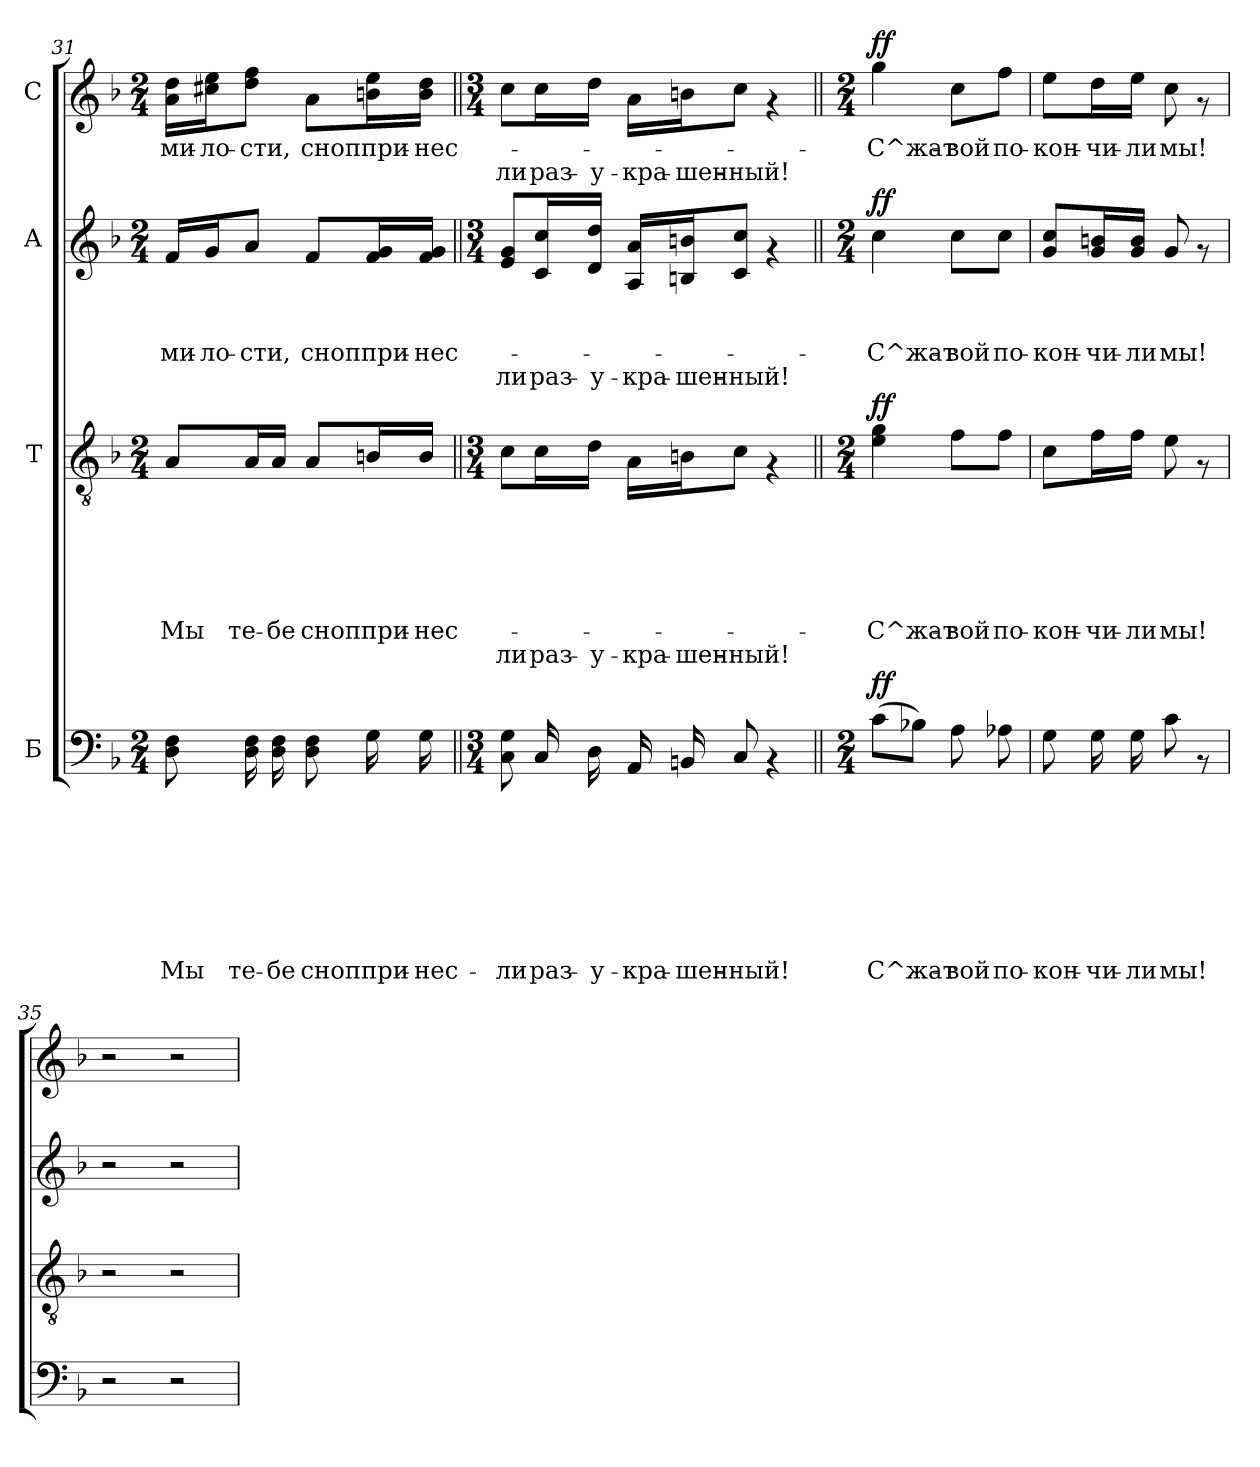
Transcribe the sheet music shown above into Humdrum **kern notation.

**kern	**text	**text	**text	**text	**text	**text	**text	**text	**dynam	**kern	**text	**text	**text	**text	**text	**text	**text	**dynam	**kern	**text	**text	**text	**text	**dynam	**kern	**text	**text	**dynam
*part4	*part4	*part4	*part4	*part4	*part4	*part4	*part4	*part4	*part4	*part3	*part3	*part3	*part3	*part3	*part3	*part3	*part3	*part3	*part2	*part2	*part2	*part2	*part2	*part2	*part1	*part1	*part1	*part1
*staff4	*staff4	*staff4	*staff4	*staff4	*staff4	*staff4	*staff4	*staff4	*staff4	*staff3	*staff3	*staff3	*staff3	*staff3	*staff3	*staff3	*staff3	*staff3	*staff2	*staff2	*staff2	*staff2	*staff2	*staff2	*staff1	*staff1	*staff1	*staff1
*I"Б	*	*	*	*	*	*	*	*	*	*I"Т	*	*	*	*	*	*	*	*	*I"А	*	*	*	*	*	*I"С	*	*	*
*clefF4	*	*	*	*	*	*	*	*	*	*clefGv2	*	*	*	*	*	*	*	*	*clefG2	*	*	*	*	*	*clefG2	*	*	*
*k[b-]	*	*	*	*	*	*	*	*	*	*k[b-]	*	*	*	*	*	*	*	*	*k[b-]	*	*	*	*	*	*k[b-]	*	*	*
*F:	*	*	*	*	*	*	*	*	*	*F:	*	*	*	*	*	*	*	*	*F:	*	*	*	*	*	*F:	*	*	*
*M2/4	*	*	*	*	*	*	*	*	*	*M2/4	*	*	*	*	*	*	*	*	*M2/4	*	*	*	*	*	*M2/4	*	*	*
=31	=31	=31	=31	=31	=31	=31	=31	=31	=31	=31	=31	=31	=31	=31	=31	=31	=31	=31	=31	=31	=31	=31	=31	=31	=31	=31	=31	=31
!	!	!	!	!	!	!	!	!LO:LY:b	!	!	!	!	!	!	!	!LO:LY:b	!	!	!	!	!	!LO:LY:b	!	!	!	!LO:LY:b	!	!
8D\ 8F\	.	.	.	.	.	.	.	Мы	.	8A/L	.	.	.	.	.	Мы	.	.	16f/LL	.	.	ми-	.	.	16a\ 16dd\LL	ми-	.	.
!	!	!	!	!	!	!	!	!	!	!	!	!	!	!	!	!	!	!	!	!	!	!LO:LY:b	!	!	!	!LO:LY:b	!	!
.	.	.	.	.	.	.	.	.	.	.	.	.	.	.	.	.	.	.	16g/J	.	.	-ло-	.	.	16cc#X\ 16ee\J	-ло-	.	.
!	!	!	!	!	!	!	!	!LO:LY:b	!	!	!	!	!	!	!	!LO:LY:b	!	!	!	!	!	!LO:LY:b	!	!	!	!LO:LY:b	!	!
16D\ 16F\	.	.	.	.	.	.	.	те-	.	16A/L	.	.	.	.	.	те-	.	.	8a/J	.	.	-сти,	.	.	8dd\ 8ff\J	-сти,	.	.
!	!	!	!	!	!	!	!	!LO:LY:b	!	!	!	!	!	!	!	!LO:LY:b	!	!	!	!	!	!	!	!	!	!	!	!
16D\ 16F\	.	.	.	.	.	.	.	-бе	.	16A/JJ	.	.	.	.	.	-бе	.	.	.	.	.	.	.	.	.	.	.	.
!	!	!	!	!	!	!	!	!LO:LY:b	!	!	!	!	!	!	!	!LO:LY:b	!	!	!	!	!	!LO:LY:b	!	!	!	!LO:LY:b	!	!
8D\ 8F\	.	.	.	.	.	.	.	сноп	.	8A/L	.	.	.	.	.	сноп	.	.	8f/L	.	.	сноп	.	.	8a\L	сноп	.	.
!	!	!	!	!	!	!	!	!LO:LY:b	!	!	!	!	!	!	!	!LO:LY:b	!	!	!	!	!	!LO:LY:b	!	!	!	!LO:LY:b	!	!
16G\	.	.	.	.	.	.	.	при-	.	16Bn/L	.	.	.	.	.	при-	.	.	16f/ 16g/L	.	.	при-	.	.	16bn\ 16ee\L	при-	.	.
!	!	!	!	!	!	!	!	!LO:LY:b	!	!	!	!	!	!	!	!LO:LY:b	!	!	!	!	!	!LO:LY:b	!	!	!	!LO:LY:b	!	!
16G\	.	.	.	.	.	.	.	-нес-	.	16B/JJ	.	.	.	.	.	-нес-	.	.	16f/ 16g/JJ	.	.	-нес-	.	.	16b\ 16dd\JJ	-нес-	.	.
!!LO:PB:g=z
=32||	=32||	=32||	=32||	=32||	=32||	=32||	=32||	=32||	=32||	=32||	=32||	=32||	=32||	=32||	=32||	=32||	=32||	=32||	=32||	=32||	=32||	=32||	=32||	=32||	=32||	=32||	=32||	=32||
*M3/4	*	*	*	*	*	*	*	*	*	*M3/4	*	*	*	*	*	*	*	*	*M3/4	*	*	*	*	*	*M3/4	*	*	*
!	!	!	!	!	!	!	!	!LO:LY:b	!	!	!	!	!	!	!	!	!LO:LY:b	!	!	!	!	!	!LO:LY:b	!	!	!	!LO:LY:b	!
8C\ 8G\	.	.	.	.	.	.	.	-ли	.	8c\L	.	.	.	.	.	.	ли	.	8e/ 8g/L	.	.	.	ли	.	8cc\L	.	ли	.
!	!	!	!	!	!	!	!	!LO:LY:b	!	!	!	!	!	!	!	!	!LO:LY:b	!	!	!	!	!	!LO:LY:b	!	!	!	!LO:LY:b	!
16C/	.	.	.	.	.	.	.	раз-	.	16c\L	.	.	.	.	.	.	раз-	.	16c/ 16cc/L	.	.	.	раз-	.	16cc\L	.	раз-	.
!	!	!	!	!	!	!	!	!LO:LY:b	!	!	!	!	!	!	!	!	!LO:LY:b	!	!	!	!	!	!LO:LY:b	!	!	!	!LO:LY:b	!
16D\	.	.	.	.	.	.	.	-у-	.	16d\JJ	.	.	.	.	.	.	-у-	.	16d/ 16dd/JJ	.	.	.	-у-	.	16dd\JJ	.	-у-	.
!	!	!	!	!	!	!	!	!LO:LY:b	!	!	!	!	!	!	!	!	!LO:LY:b	!	!	!	!	!	!LO:LY:b	!	!	!	!LO:LY:b	!
16AA/	.	.	.	.	.	.	.	-кра-	.	16A\LL	.	.	.	.	.	.	-кра-	.	16A/ 16a/LL	.	.	.	-кра-	.	16a\LL	.	-кра-	.
!	!	!	!	!	!	!	!	!LO:LY:b	!	!	!	!	!	!	!	!	!LO:LY:b	!	!	!	!	!	!LO:LY:b	!	!	!	!LO:LY:b	!
16BBn/	.	.	.	.	.	.	.	-шен-	.	16Bn\J	.	.	.	.	.	.	-шен-	.	16Bn/ 16bn/J	.	.	.	-шен-	.	16bn\J	.	-шен-	.
!	!	!	!	!	!	!	!	!LO:LY:b	!	!	!	!	!	!	!	!	!LO:LY:b	!	!	!	!	!	!LO:LY:b	!	!	!	!LO:LY:b	!
8C/	.	.	.	.	.	.	.	-ный!	.	8c\J	.	.	.	.	.	.	-ный!	.	8c/ 8cc/J	.	.	.	-ный!	.	8cc\J	.	-ный!	.
4rAA	.	.	.	.	.	.	.	.	.	4rF	.	.	.	.	.	.	.	.	4rf	.	.	.	.	.	4rf	.	.	.
=33||	=33||	=33||	=33||	=33||	=33||	=33||	=33||	=33||	=33||	=33||	=33||	=33||	=33||	=33||	=33||	=33||	=33||	=33||	=33||	=33||	=33||	=33||	=33||	=33||	=33||	=33||	=33||	=33||
*M2/4	*	*	*	*	*	*	*	*	*	*M2/4	*	*	*	*	*	*	*	*	*M2/4	*	*	*	*	*	*M2/4	*	*	*
!	!	!	!	!	!	!	!	!LO:LY:b	!LO:DY:a	!	!	!	!	!	!	!LO:LY:b	!	!LO:DY:a	!	!	!	!LO:LY:b	!	!LO:DY:a	!	!LO:LY:b	!	!LO:DY:a
(>8c\L	.	.	.	.	.	.	.	С^жат-	ff	4e\ 4g\	.	.	.	.	.	-С^жат-	.	ff	4cc\	.	.	-С^жат-	.	ff	4gg\	-С^жат-	.	ff
8B-X\J)	.	.	.	.	.	.	.	.	.	.	.	.	.	.	.	.	.	.	.	.	.	.	.	.	.	.	.	.
!	!	!	!	!	!	!	!	!LO:LY:b	!	!	!	!	!	!	!	!LO:LY:b	!	!	!	!	!	!LO:LY:b	!	!	!	!LO:LY:b	!	!
8A\	.	.	.	.	.	.	.	-вой	.	8f\L	.	.	.	.	.	-вой	.	.	8cc\L	.	.	-вой	.	.	8cc\L	-вой	.	.
!	!	!	!	!	!	!	!	!LO:LY:b	!	!	!	!	!	!	!	!LO:LY:b	!	!	!	!	!	!LO:LY:b	!	!	!	!LO:LY:b	!	!
8A-X\	.	.	.	.	.	.	.	по-	.	8f\J	.	.	.	.	.	по-	.	.	8cc\J	.	.	по-	.	.	8ff\J	по-	.	.
=34	=34	=34	=34	=34	=34	=34	=34	=34	=34	=34	=34	=34	=34	=34	=34	=34	=34	=34	=34	=34	=34	=34	=34	=34	=34	=34	=34	=34
!	!	!	!	!	!	!	!	!LO:LY:b	!	!	!	!	!	!	!	!LO:LY:b	!	!	!	!	!	!LO:LY:b	!	!	!	!LO:LY:b	!	!
8G\	.	.	.	.	.	.	.	-кон-	.	8c\L	.	.	.	.	.	-кон-	.	.	8g/ 8cc/L	.	.	-кон-	.	.	8ee\L	-кон-	.	.
!	!	!	!	!	!	!	!	!LO:LY:b	!	!	!	!	!	!	!	!LO:LY:b	!	!	!	!	!	!LO:LY:b	!	!	!	!LO:LY:b	!	!
16G\	.	.	.	.	.	.	.	-чи-	.	16f\L	.	.	.	.	.	-чи-	.	.	16g/ 16bn/L	.	.	-чи-	.	.	16dd\L	-чи-	.	.
!	!	!	!	!	!	!	!	!LO:LY:b	!	!	!	!	!	!	!	!LO:LY:b	!	!	!	!	!	!LO:LY:b	!	!	!	!LO:LY:b	!	!
16G\	.	.	.	.	.	.	.	-ли	.	16f\JJ	.	.	.	.	.	-ли	.	.	16g/ 16b/JJ	.	.	-ли	.	.	16ee\JJ	-ли	.	.
!	!	!	!	!	!	!	!	!LO:LY:b	!	!	!	!	!	!	!	!LO:LY:b	!	!	!	!	!	!LO:LY:b	!	!	!	!LO:LY:b	!	!
8c\	.	.	.	.	.	.	.	мы!	.	8e\	.	.	.	.	.	мы!	.	.	8g/	.	.	мы!	.	.	8cc\	мы!	.	.
8rAA	.	.	.	.	.	.	.	.	.	8rF	.	.	.	.	.	.	.	.	8rf	.	.	.	.	.	8rf	.	.	.
=35	=35	=35	=35	=35	=35	=35	=35	=35	=35	=35	=35	=35	=35	=35	=35	=35	=35	=35	=35	=35	=35	=35	=35	=35	=35	=35	=35	=35
2r	.	.	.	.	.	.	.	.	.	2r	.	.	.	.	.	.	.	.	2r	.	.	.	.	.	2r	.	.	.
2r	.	.	.	.	.	.	.	.	.	2r	.	.	.	.	.	.	.	.	2r	.	.	.	.	.	2r	.	.	.
=	=	=	=	=	=	=	=	=	=	=	=	=	=	=	=	=	=	=	=	=	=	=	=	=	=	=	=	=
*-	*-	*-	*-	*-	*-	*-	*-	*-	*-	*-	*-	*-	*-	*-	*-	*-	*-	*-	*-	*-	*-	*-	*-	*-	*-	*-	*-	*-
